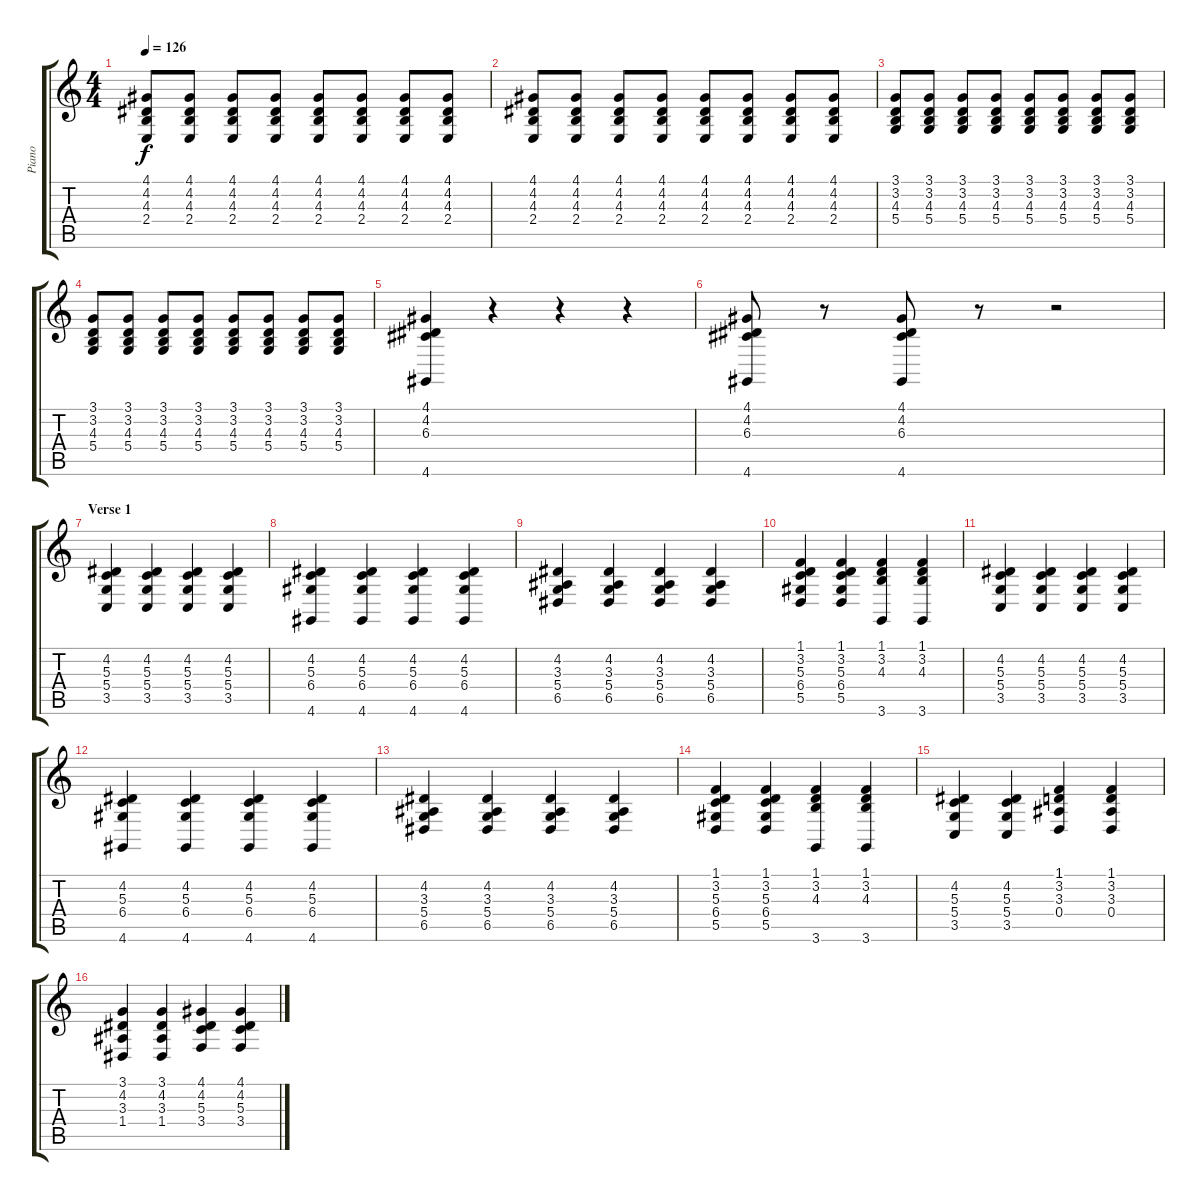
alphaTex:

\track ("Piano" "Piano") {instrument brightacousticpiano}
\staff {score tabs}
\tuning (E4 B3 G3 D3 A2 E2) {hide}
\ts (4 4)
\tempo 126
\clef g2
\ks c
(4.1 4.2 4.3 2.4).8{dy f} (4.1 4.2 4.3 2.4).8 (4.1 4.2 4.3 2.4).8 (4.1 4.2 4.3 2.4).8 (4.1 4.2 4.3 2.4).8 (4.1 4.2 4.3 2.4).8 (4.1 4.2 4.3 2.4).8 (4.1 4.2 4.3 2.4).8 |
(4.1 4.2 4.3 2.4).8 (4.1 4.2 4.3 2.4).8 (4.1 4.2 4.3 2.4).8 (4.1 4.2 4.3 2.4).8 (4.1 4.2 4.3 2.4).8 (4.1 4.2 4.3 2.4).8 (4.1 4.2 4.3 2.4).8 (4.1 4.2 4.3 2.4).8 |
(3.1 3.2 4.3 5.4).8 (3.1 3.2 4.3 5.4).8 (3.1 3.2 4.3 5.4).8 (3.1 3.2 4.3 5.4).8 (3.1 3.2 4.3 5.4).8 (3.1 3.2 4.3 5.4).8 (3.1 3.2 4.3 5.4).8 (3.1 3.2 4.3 5.4).8 |
(3.1 3.2 4.3 5.4).8 (3.1 3.2 4.3 5.4).8 (3.1 3.2 4.3 5.4).8 (3.1 3.2 4.3 5.4).8 (3.1 3.2 4.3 5.4).8 (3.1 3.2 4.3 5.4).8 (3.1 3.2 4.3 5.4).8 (3.1 3.2 4.3 5.4).8 |
(4.1 4.2 6.3 4.6).4 r.4 r.4 r.4 |
(4.1 4.2 6.3 4.6).8 r.8 (4.1 4.2 6.3 4.6).8 r.8 r.2 |
\section ("" "Verse 1")
(4.2 5.3 5.4 3.5).4 (4.2 5.3 5.4 3.5).4 (4.2 5.3 5.4 3.5).4 (4.2 5.3 5.4 3.5).4 |
(4.2 5.3 6.4 4.6).4 (4.2 5.3 6.4 4.6).4 (4.2 5.3 6.4 4.6).4 (4.2 5.3 6.4 4.6).4 |
(4.2 3.3 5.4 6.5).4 (4.2 3.3 5.4 6.5).4 (4.2 3.3 5.4 6.5).4 (4.2 3.3 5.4 6.5).4 |
(1.1 3.2 5.3 6.4 5.5).4 (1.1 3.2 5.3 6.4 5.5).4 (1.1 3.2 4.3 3.6).4 (1.1 3.2 4.3 3.6).4 |
(4.2 5.3 5.4 3.5).4 (4.2 5.3 5.4 3.5).4 (4.2 5.3 5.4 3.5).4 (4.2 5.3 5.4 3.5).4 |
(4.2 5.3 6.4 4.6).4 (4.2 5.3 6.4 4.6).4 (4.2 5.3 6.4 4.6).4 (4.2 5.3 6.4 4.6).4 |
(4.2 3.3 5.4 6.5).4 (4.2 3.3 5.4 6.5).4 (4.2 3.3 5.4 6.5).4 (4.2 3.3 5.4 6.5).4 |
(1.1 3.2 5.3 6.4 5.5).4 (1.1 3.2 5.3 6.4 5.5).4 (1.1 3.2 4.3 3.6).4 (1.1 3.2 4.3 3.6).4 |
(4.2 5.3 5.4 3.5).4 (4.2 5.3 5.4 3.5).4 (1.1 3.2 3.3 0.4).4 (1.1 3.2 3.3 0.4).4 |
(3.1 4.2 3.3 1.4).4 (3.1 4.2 3.3 1.4).4 (4.1 4.2 5.3 3.4).4 (4.1 4.2 5.3 3.4).4
